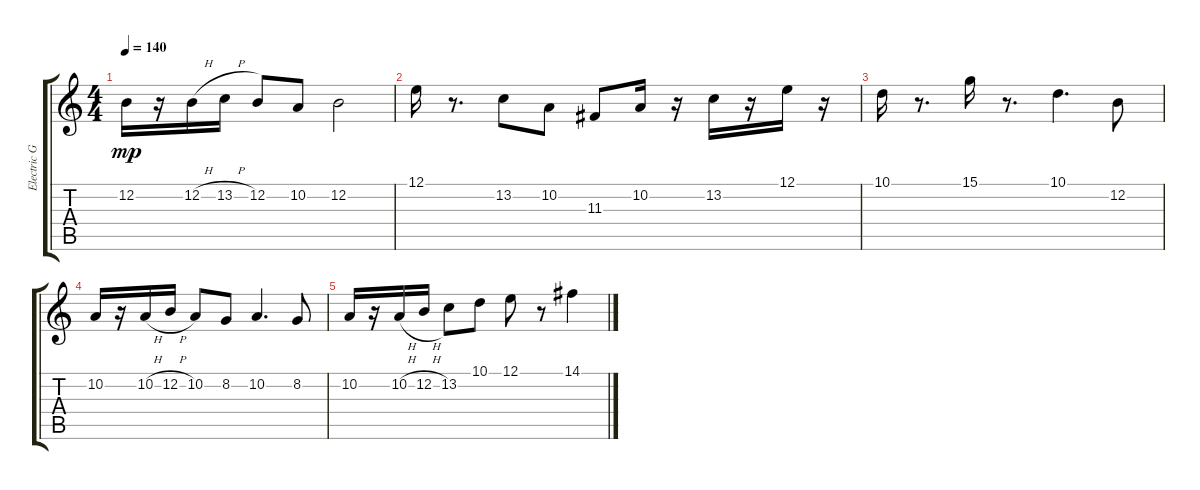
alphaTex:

\track ("Electric Guitar" "Electric G") {instrument oboe}
\staff {score tabs}
\tuning (E4 B3 G3 D3 A2 E2) {hide}
\ts (4 4)
\tempo 140
\clef g2
\ks c
12.2.16{dy mp} r.16 12.2{h}.16 13.2{h}.16 12.2.8 10.2.8 12.2.2 |
12.1.16 r.8{d} 13.2.8 10.2.8 11.3.8 10.2.16 r.16 13.2.16 r.16 12.1.16 r.16 |
10.1.16 r.8{d} 15.1.16 r.8{d} 10.1.4{d} 12.2.8 |
10.2.16 r.16 10.2{h}.16 12.2{h}.16 10.2.8 8.2.8 10.2.4{d} 8.2.8 |
10.2.16 r.16 10.2{h}.16 12.2{h}.16 13.2.8 10.1.8 12.1.8 r.8 14.1.4
